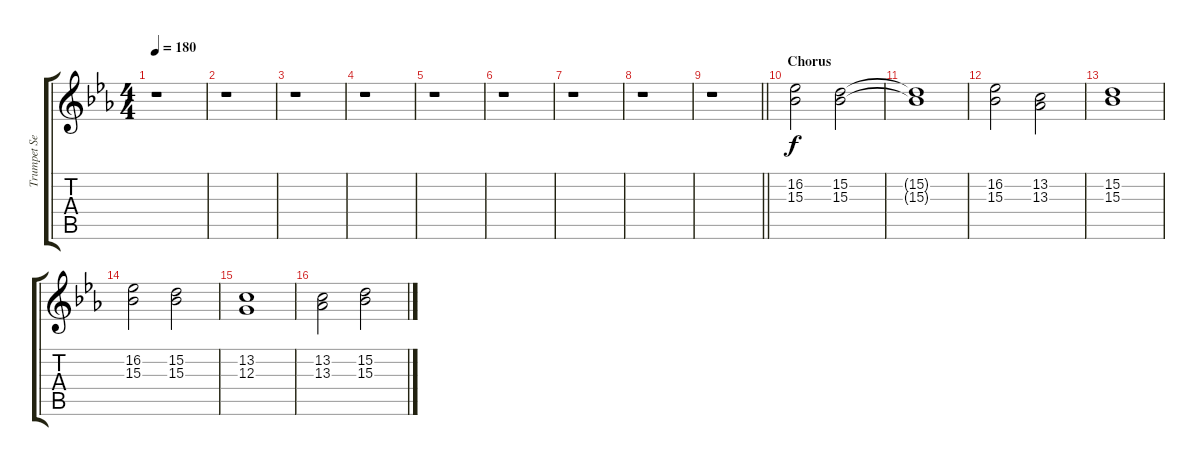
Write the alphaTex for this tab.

\track ("Trumpet Section" "Trumpet Se") {instrument trumpet}
\staff {score tabs}
\tuning (E4 B3 G3 D3 A2 E2) {hide}
\ts (4 4)
\section ("" "")
\tempo 180
\clef g2
\ks eb
r.1{dy fff} |
r.1 |
r.1 |
r.1 |
r.1 |
r.1 |
r.1 |
r.1 |
\barLineRight lightlight
r.1 |
\section ("" "Chorus")
(16.2 15.3).2{dy f volume 11} (15.2 15.3).2 |
(15.2{t} 15.3{t}).1 |
(16.2 15.3).2 (13.2 13.3).2 |
(15.2 15.3).1 |
(16.2 15.3).2 (15.2 15.3).2 |
(13.2 12.3).1 |
(13.2 13.3).2 (15.2 15.3).2
